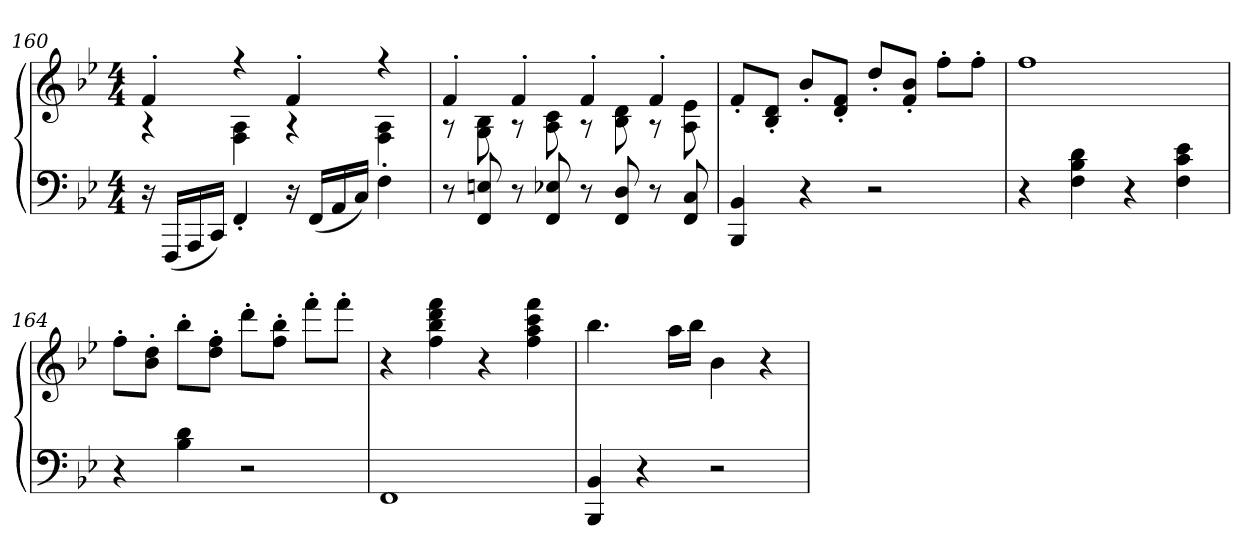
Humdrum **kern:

**kern	**kern
*part1	*part1
*staff2	*staff1
*clefF4	*clefG2
*k[b-e-]	*k[b-e-]
*M4/4	*M4/4
=160	=160
*	*^
16r	4f'	4r
(16FFFLL	.	.
16AAA	.	.
16CCJJ)	.	.
4FF'	4r	4F 4A
16r	4f'	4r
(16FFLL	.	.
16AA	.	.
16CJJ)	.	.
4F'	4r	4F 4A
=161	=161	=161
8r	4f'	8r
8FF 8En	.	8G 8B-
8r	4f'	8r
8FF 8E-X	.	8A 8c
8r	4f'	8r
8FF 8D	.	8B- 8d
8r	4f'	8r
8FF 8C	.	8A 8e-
*	*v	*v
=162	=162
4BBB- 4BB-	8f'L
.	8B-' 8d'J
4r	8b-'L
.	8d' 8f'J
2r	8dd'L
.	8f' 8b-'J
.	8ff'L
.	8ff'J
=163	=163
4r	1ff
4F 4B- 4d	.
4r	.
4F 4c 4e-	.
=164	=164
4r	8ff'L
.	8b-' 8dd'J
4B- 4d	8bb-'L
.	8dd' 8ff'J
2r	8ddd'L
.	8ff' 8bb-'J
.	8fff'L
.	8fff'J
=165	=165
1FF	4r
.	4ff 4bb- 4ddd 4fff
.	4r
.	4ff 4aa 4ccc 4fff
=166	=166
4BBB- 4BB-	4.bb-
4r	.
.	16aaLL
.	16bb-JJ
2r	4b-
.	4r
=	=
*-	*-
